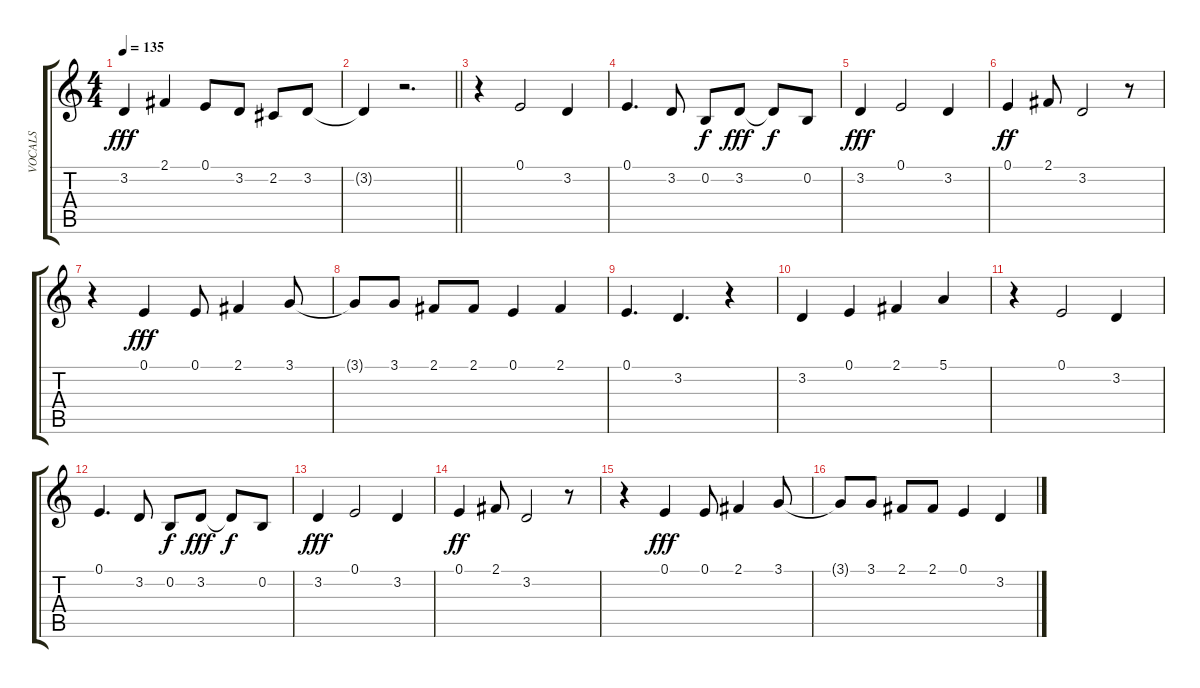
\track ("VOCALS" "VOCALS") {mute instrument acousticgrandpiano}
\staff {score tabs}
\tuning (E4 B3 G3 D3 A2 E2) {hide}
\ts (4 4)
\tempo 135
\clef g2
\ks c
3.2.4{dy fff} 2.1.4 0.1.8 3.2.8 2.2.8 3.2.8 |
\barLineRight lightlight
3.2{t}.4 r.2{d} |
r.4 0.1.2{instrument electricgrandpiano} 3.2.4 |
0.1.4{d} 3.2.8 0.2.8{dy f instrument acousticgrandpiano} 3.2.8{dy fff} 3.2{t}.8{dy f} 0.2.8 |
3.2.4{dy fff} 0.1.2{instrument electricgrandpiano} 3.2.4 |
0.1.4{dy ff} 2.1.8 3.2.2 r.8 |
r.4{instrument acousticgrandpiano} 0.1.4{dy fff} 0.1.8 2.1.4 3.1.8 |
3.1{t}.8 3.1.8 2.1.8 2.1.8 0.1.4 2.1.4 |
0.1.4{d} 3.2.4{d} r.4 |
3.2.4 0.1.4 2.1.4 5.1.4 |
r.4 0.1.2{instrument electricgrandpiano} 3.2.4 |
0.1.4{d} 3.2.8 0.2.8{dy f instrument acousticgrandpiano} 3.2.8{dy fff} 3.2{t}.8{dy f} 0.2.8 |
3.2.4{dy fff} 0.1.2{instrument electricgrandpiano} 3.2.4 |
0.1.4{dy ff} 2.1.8 3.2.2 r.8 |
r.4{instrument acousticgrandpiano} 0.1.4{dy fff} 0.1.8 2.1.4 3.1.8 |
3.1{t}.8 3.1.8 2.1.8 2.1.8 0.1.4 3.2.4
